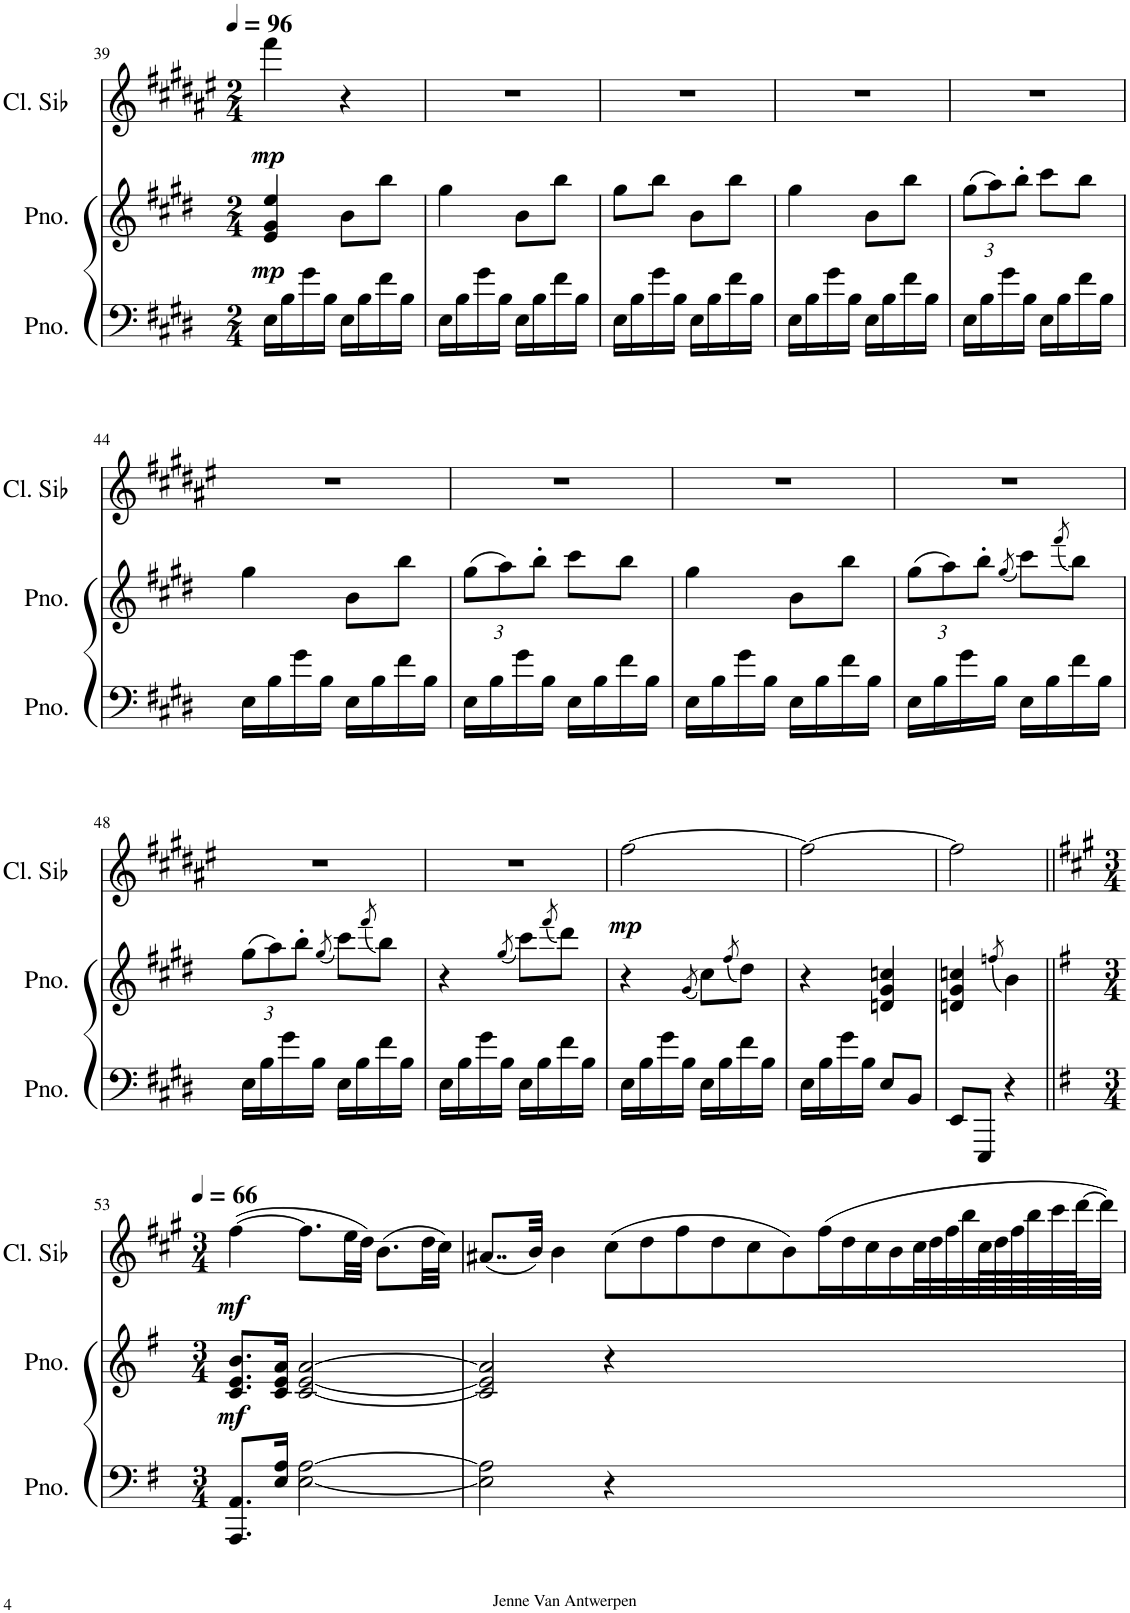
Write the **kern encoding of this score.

**kern	**kern	**dynam	**kern	**dynam
*part3	*part2	*part2	*part1	*part1
*staff3	*staff2	*staff2	*staff1	*staff1
*I"Piano	*I"Vleugel	*	*I"Clarinetto in Sib	*
*I'Pno.	*	*	*I'Cl. Sib	*
!!LO:PB:g=z
*clefF4	*clefG2	*	*clefG2	*
*	*	*	*Trd1c2	*
*k[f#c#g#d#]	*k[f#c#g#d#]	*	*k[f#c#g#d#a#e#]	*
*M2/4	*M2/4	*	*M2/4	*
*MM96	*MM96	*	*MM96	*
=39	=39	=39	=39	=39
!	!	!LO:DY:b	!	!LO:DY:b
16E\LL	4e/ 4g#/ 4ee/	mp	4fff#\	mp
16B\	.	.	.	.
16g#\	.	.	.	.
16B\JJ	.	.	.	.
16E\LL	8b\L	.	4r	.
16B\	.	.	.	.
16f#\	8bb\J	.	.	.
16B\JJ	.	.	.	.
=40	=40	=40	=40	=40
16E\LL	4gg#\	.	2r	.
16B\	.	.	.	.
16g#\	.	.	.	.
16B\JJ	.	.	.	.
16E\LL	8b\L	.	.	.
16B\	.	.	.	.
16f#\	8bb\J	.	.	.
16B\JJ	.	.	.	.
=41	=41	=41	=41	=41
16E\LL	8gg#\L	.	2r	.
16B\	.	.	.	.
16g#\	8bb\J	.	.	.
16B\JJ	.	.	.	.
16E\LL	8b\L	.	.	.
16B\	.	.	.	.
16f#\	8bb\J	.	.	.
16B\JJ	.	.	.	.
=42	=42	=42	=42	=42
16E\LL	4gg#\	.	2r	.
16B\	.	.	.	.
16g#\	.	.	.	.
16B\JJ	.	.	.	.
16E\LL	8b\L	.	.	.
16B\	.	.	.	.
16f#\	8bb\J	.	.	.
16B\JJ	.	.	.	.
=43	=43	=43	=43	=43
*	*Xbrackettup	*	*	*
16E\LL	(12gg#\L	.	2r	.
16B\	.	.	.	.
.	12aa\)	.	.	.
16g#\	.	.	.	.
.	12bb'\J	.	.	.
16B\JJ	.	.	.	.
16E\LL	8ccc#\L	.	.	.
16B\	.	.	.	.
16f#\	8bb\J	.	.	.
16B\JJ	.	.	.	.
!!LO:LB:g=z
=44	=44	=44	=44	=44
16E\LL	4gg#\	.	2r	.
16B\	.	.	.	.
16g#\	.	.	.	.
16B\JJ	.	.	.	.
16E\LL	8b\L	.	.	.
16B\	.	.	.	.
16f#\	8bb\J	.	.	.
16B\JJ	.	.	.	.
=45	=45	=45	=45	=45
16E\LL	(12gg#\L	.	2r	.
16B\	.	.	.	.
.	12aa\)	.	.	.
16g#\	.	.	.	.
.	12bb'\J	.	.	.
16B\JJ	.	.	.	.
16E\LL	8ccc#\L	.	.	.
16B\	.	.	.	.
16f#\	8bb\J	.	.	.
16B\JJ	.	.	.	.
=46	=46	=46	=46	=46
16E\LL	4gg#\	.	2r	.
16B\	.	.	.	.
16g#\	.	.	.	.
16B\JJ	.	.	.	.
16E\LL	8b\L	.	.	.
16B\	.	.	.	.
16f#\	8bb\J	.	.	.
16B\JJ	.	.	.	.
=47	=47	=47	=47	=47
16E\LL	(12gg#\L	.	2r	.
16B\	.	.	.	.
.	12aa\)	.	.	.
16g#\	.	.	.	.
.	12bb'\J	.	.	.
16B\JJ	.	.	.	.
.	(8qgg#/	.	.	.
16E\LL	8ccc#\L)	.	.	.
16B\	.	.	.	.
.	(8qfff#/	.	.	.
16f#\	8bb\J)	.	.	.
16B\JJ	.	.	.	.
!!LO:LB:g=z
=48	=48	=48	=48	=48
16E\LL	(12gg#\L	.	2r	.
16B\	.	.	.	.
.	12aa\)	.	.	.
16g#\	.	.	.	.
.	12bb'\J	.	.	.
16B\JJ	.	.	.	.
.	(8qgg#/	.	.	.
16E\LL	8ccc#\L)	.	.	.
16B\	.	.	.	.
.	(8qfff#/	.	.	.
16f#\	8bb\J)	.	.	.
16B\JJ	.	.	.	.
=49	=49	=49	=49	=49
16E\LL	4r	.	2r	.
16B\	.	.	.	.
16g#\	.	.	.	.
16B\JJ	.	.	.	.
.	(8qgg#/	.	.	.
16E\LL	8ccc#\L)	.	.	.
16B\	.	.	.	.
.	(8qfff#/	.	.	.
16f#\	8ddd#\J)	.	.	.
16B\JJ	.	.	.	.
=50	=50	=50	=50	=50
!	!	!	!	!LO:DY:b
16E\LL	4r	.	[2ff#\	mp
16B\	.	.	.	.
16g#\	.	.	.	.
16B\JJ	.	.	.	.
.	(8qg#/	.	.	.
16E\LL	8cc#\L)	.	.	.
16B\	.	.	.	.
.	(8qff#/	.	.	.
16f#\	8dd#\J)	.	.	.
16B\JJ	.	.	.	.
=51	=51	=51	=51	=51
16E\LL	4r	.	2ff#\_	.
16B\	.	.	.	.
16g#\	.	.	.	.
16B\JJ	.	.	.	.
8E/L	4dn/ 4g#/ 4ccn/	.	.	.
8BB/J	.	.	.	.
=52	=52	=52	=52	=52
8EE/L	4dn/ 4g#/ 4ccn/	.	2ff#\]	.
8EEE/J	.	.	.	.
.	(8qffn/	.	.	.
4r	4b\)	.	.	.
!!LO:LB:g=z
=53||	=53||	=53||	=53||	=53||
*k[f#]	*k[f#]	*	*k[f#c#g#]	*
*M3/4	*M3/4	*	*M3/4	*
*	*	*	*MM66	*
!	!	!LO:DY:b	!	!LO:DY:b
8.AAA/ 8.AA/L	8.c/ 8.e/ 8.b/L	mf	([4ff#\	mf
16E/ 16A/Jk	16c/ 16e/ 16a/Jk	.	.	.
[2E\ [2A\	[2c/ [2e/ [2a/	.	8.ff#\L]	.
.	.	.	32ee\LL	.
.	.	.	32dd\JJJ)	.
.	.	.	(8.b\L	.
.	.	.	32dd\LL	.
.	.	.	32cc#\JJJ)	.
=54	=54	=54	=54	=54
2E\] 2A\]	2c/] 2e/] 2a/]	.	(8..a#X/L	.
.	.	.	32b/Jkk)	.
.	.	.	4b\	.
4r	4r	.	(8cc#\L	.
.	.	.	8dd\	.
4ryy	4ryy	.	8ff#\	.
.	.	.	8dd\	.
2ryy	2ryy	.	8cc#\	.
.	.	.	8b\)	.
.	.	.	(16ff#\L	.
.	.	.	16dd\	.
.	.	.	16cc#\	.
.	.	.	16b\	.
4ryy	4ryy	.	32cc#\L	.
.	.	.	32dd\	.
.	.	.	32ff#\	.
.	.	.	32bb\	.
.	.	.	64cc#\L	.
.	.	.	64dd\	.
.	.	.	64ff#\	.
.	.	.	64bb\	.
.	.	.	64ccc#\	.
.	.	.	[64ddd\J	.
.	.	.	32ddd\JJJ])	.
=	=	=	=	=
*-	*-	*-	*-	*-
